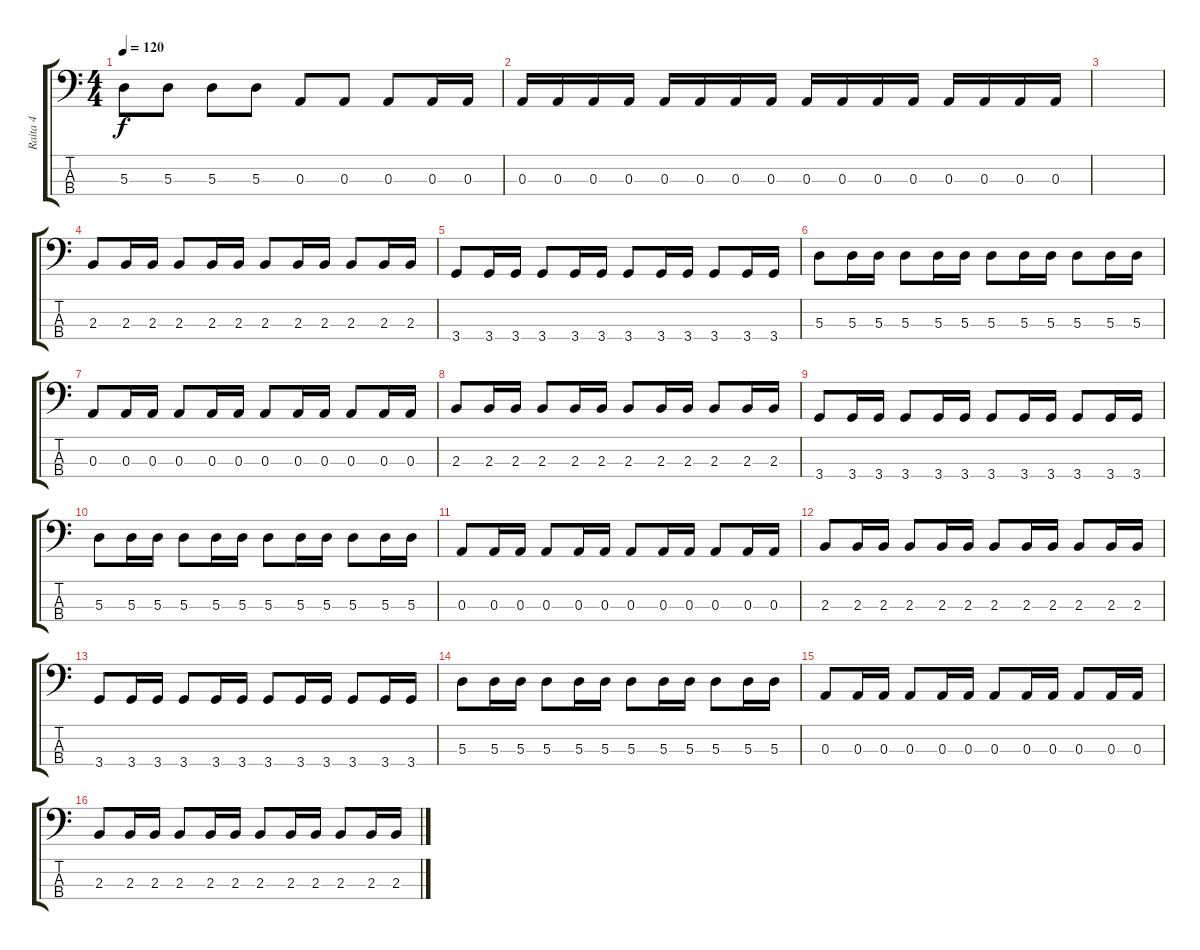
\track ("Raita 4" "Raita 4") {instrument slapbass1}
\staff {score tabs}
\tuning (G2 D2 A1 E1) {hide}
\ts (4 4)
\tempo 120
\clef f4
\ks c
5.3.8{dy f} 5.3.8 5.3.8 5.3.8 0.3.8 0.3.8 0.3.8 0.3.16 0.3.16 |
0.3.16 0.3.16 0.3.16 0.3.16 0.3.16 0.3.16 0.3.16 0.3.16 0.3.16 0.3.16 0.3.16 0.3.16 0.3.16 0.3.16 0.3.16 0.3.16 |
|
2.3.8 2.3.16 2.3.16 2.3.8 2.3.16 2.3.16 2.3.8 2.3.16 2.3.16 2.3.8 2.3.16 2.3.16 |
3.4.8 3.4.16 3.4.16 3.4.8 3.4.16 3.4.16 3.4.8 3.4.16 3.4.16 3.4.8 3.4.16 3.4.16 |
5.3.8 5.3.16 5.3.16 5.3.8 5.3.16 5.3.16 5.3.8 5.3.16 5.3.16 5.3.8 5.3.16 5.3.16 |
0.3.8 0.3.16 0.3.16 0.3.8 0.3.16 0.3.16 0.3.8 0.3.16 0.3.16 0.3.8 0.3.16 0.3.16 |
2.3.8 2.3.16 2.3.16 2.3.8 2.3.16 2.3.16 2.3.8 2.3.16 2.3.16 2.3.8 2.3.16 2.3.16 |
3.4.8 3.4.16 3.4.16 3.4.8 3.4.16 3.4.16 3.4.8 3.4.16 3.4.16 3.4.8 3.4.16 3.4.16 |
5.3.8 5.3.16 5.3.16 5.3.8 5.3.16 5.3.16 5.3.8 5.3.16 5.3.16 5.3.8 5.3.16 5.3.16 |
0.3.8 0.3.16 0.3.16 0.3.8 0.3.16 0.3.16 0.3.8 0.3.16 0.3.16 0.3.8 0.3.16 0.3.16 |
2.3.8 2.3.16 2.3.16 2.3.8 2.3.16 2.3.16 2.3.8 2.3.16 2.3.16 2.3.8 2.3.16 2.3.16 |
3.4.8 3.4.16 3.4.16 3.4.8 3.4.16 3.4.16 3.4.8 3.4.16 3.4.16 3.4.8 3.4.16 3.4.16 |
5.3.8 5.3.16 5.3.16 5.3.8 5.3.16 5.3.16 5.3.8 5.3.16 5.3.16 5.3.8 5.3.16 5.3.16 |
0.3.8 0.3.16 0.3.16 0.3.8 0.3.16 0.3.16 0.3.8 0.3.16 0.3.16 0.3.8 0.3.16 0.3.16 |
2.3.8 2.3.16 2.3.16 2.3.8 2.3.16 2.3.16 2.3.8 2.3.16 2.3.16 2.3.8 2.3.16 2.3.16
